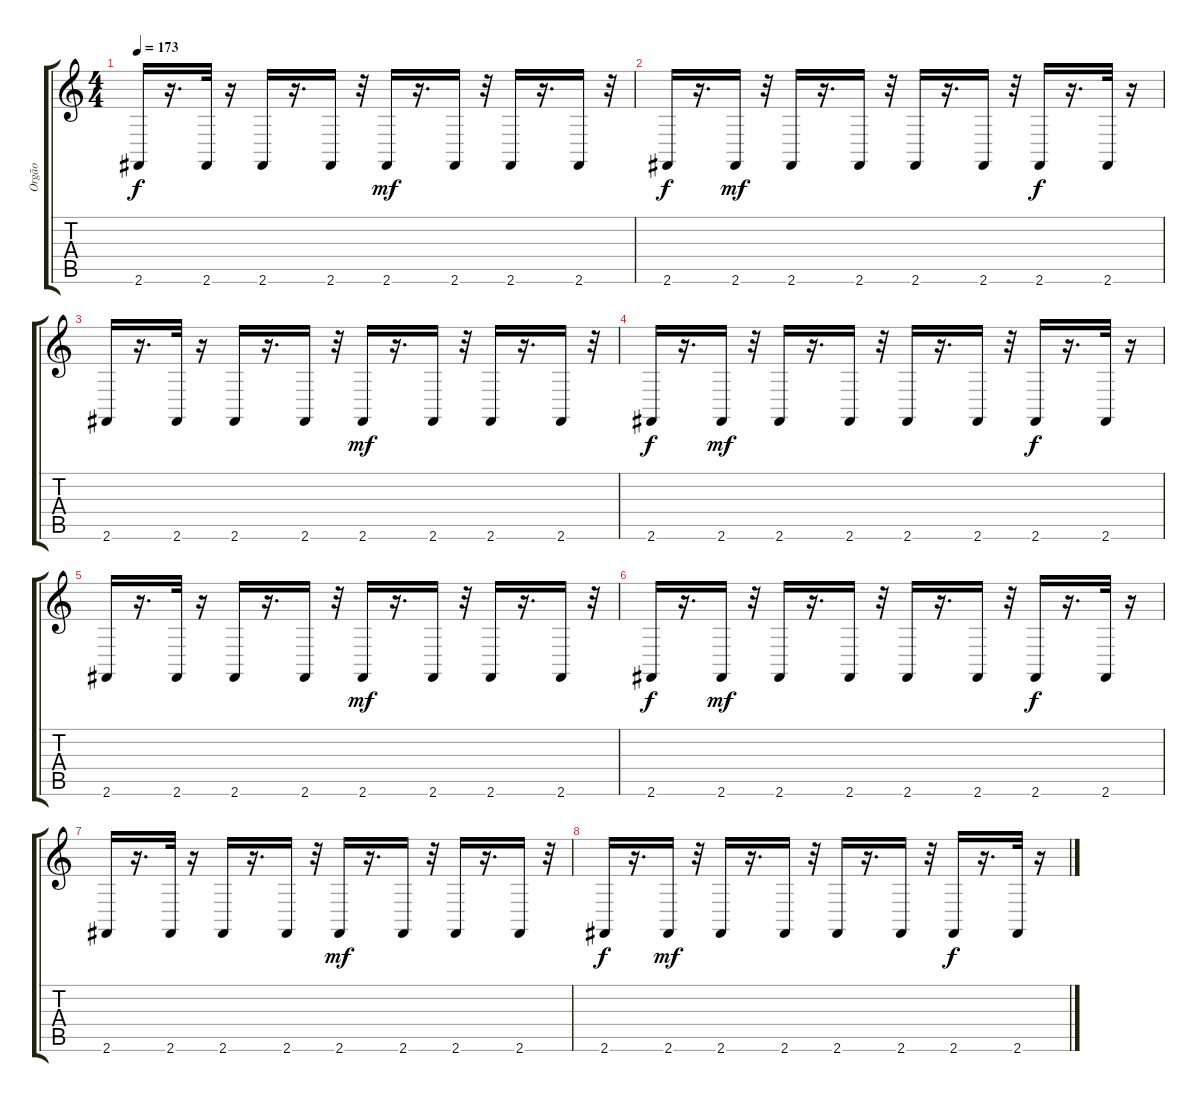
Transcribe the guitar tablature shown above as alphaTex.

\track ("Orgão" "Orgão") {instrument drawbarorgan}
\staff {score tabs}
\tuning (E4 B3 G3 D3 A2 E2) {hide}
\ts (4 4)
\tempo 173
\clef g2
\ks c
2.6.16{dy f} r.16{d} 2.6.32 r.16 2.6.16 r.16{d} 2.6.16 r.32 2.6.16{dy mf} r.16{d} 2.6.16 r.32 2.6.16 r.16{d} 2.6.16 r.32 |
2.6.16{dy f} r.16{d} 2.6.16{dy mf} r.32 2.6.16 r.16{d} 2.6.16 r.32 2.6.16 r.16{d} 2.6.16 r.32 2.6.16{dy f} r.16{d} 2.6.32 r.16 |
2.6.16 r.16{d} 2.6.32 r.16 2.6.16 r.16{d} 2.6.16 r.32 2.6.16{dy mf} r.16{d} 2.6.16 r.32 2.6.16 r.16{d} 2.6.16 r.32 |
2.6.16{dy f} r.16{d} 2.6.16{dy mf} r.32 2.6.16 r.16{d} 2.6.16 r.32 2.6.16 r.16{d} 2.6.16 r.32 2.6.16{dy f} r.16{d} 2.6.32 r.16 |
2.6.16 r.16{d} 2.6.32 r.16 2.6.16 r.16{d} 2.6.16 r.32 2.6.16{dy mf} r.16{d} 2.6.16 r.32 2.6.16 r.16{d} 2.6.16 r.32 |
2.6.16{dy f} r.16{d} 2.6.16{dy mf} r.32 2.6.16 r.16{d} 2.6.16 r.32 2.6.16 r.16{d} 2.6.16 r.32 2.6.16{dy f} r.16{d} 2.6.32 r.16 |
2.6.16 r.16{d} 2.6.32 r.16 2.6.16 r.16{d} 2.6.16 r.32 2.6.16{dy mf} r.16{d} 2.6.16 r.32 2.6.16 r.16{d} 2.6.16 r.32 |
2.6.16{dy f} r.16{d} 2.6.16{dy mf} r.32 2.6.16 r.16{d} 2.6.16 r.32 2.6.16 r.16{d} 2.6.16 r.32 2.6.16{dy f} r.16{d} 2.6.32 r.16
